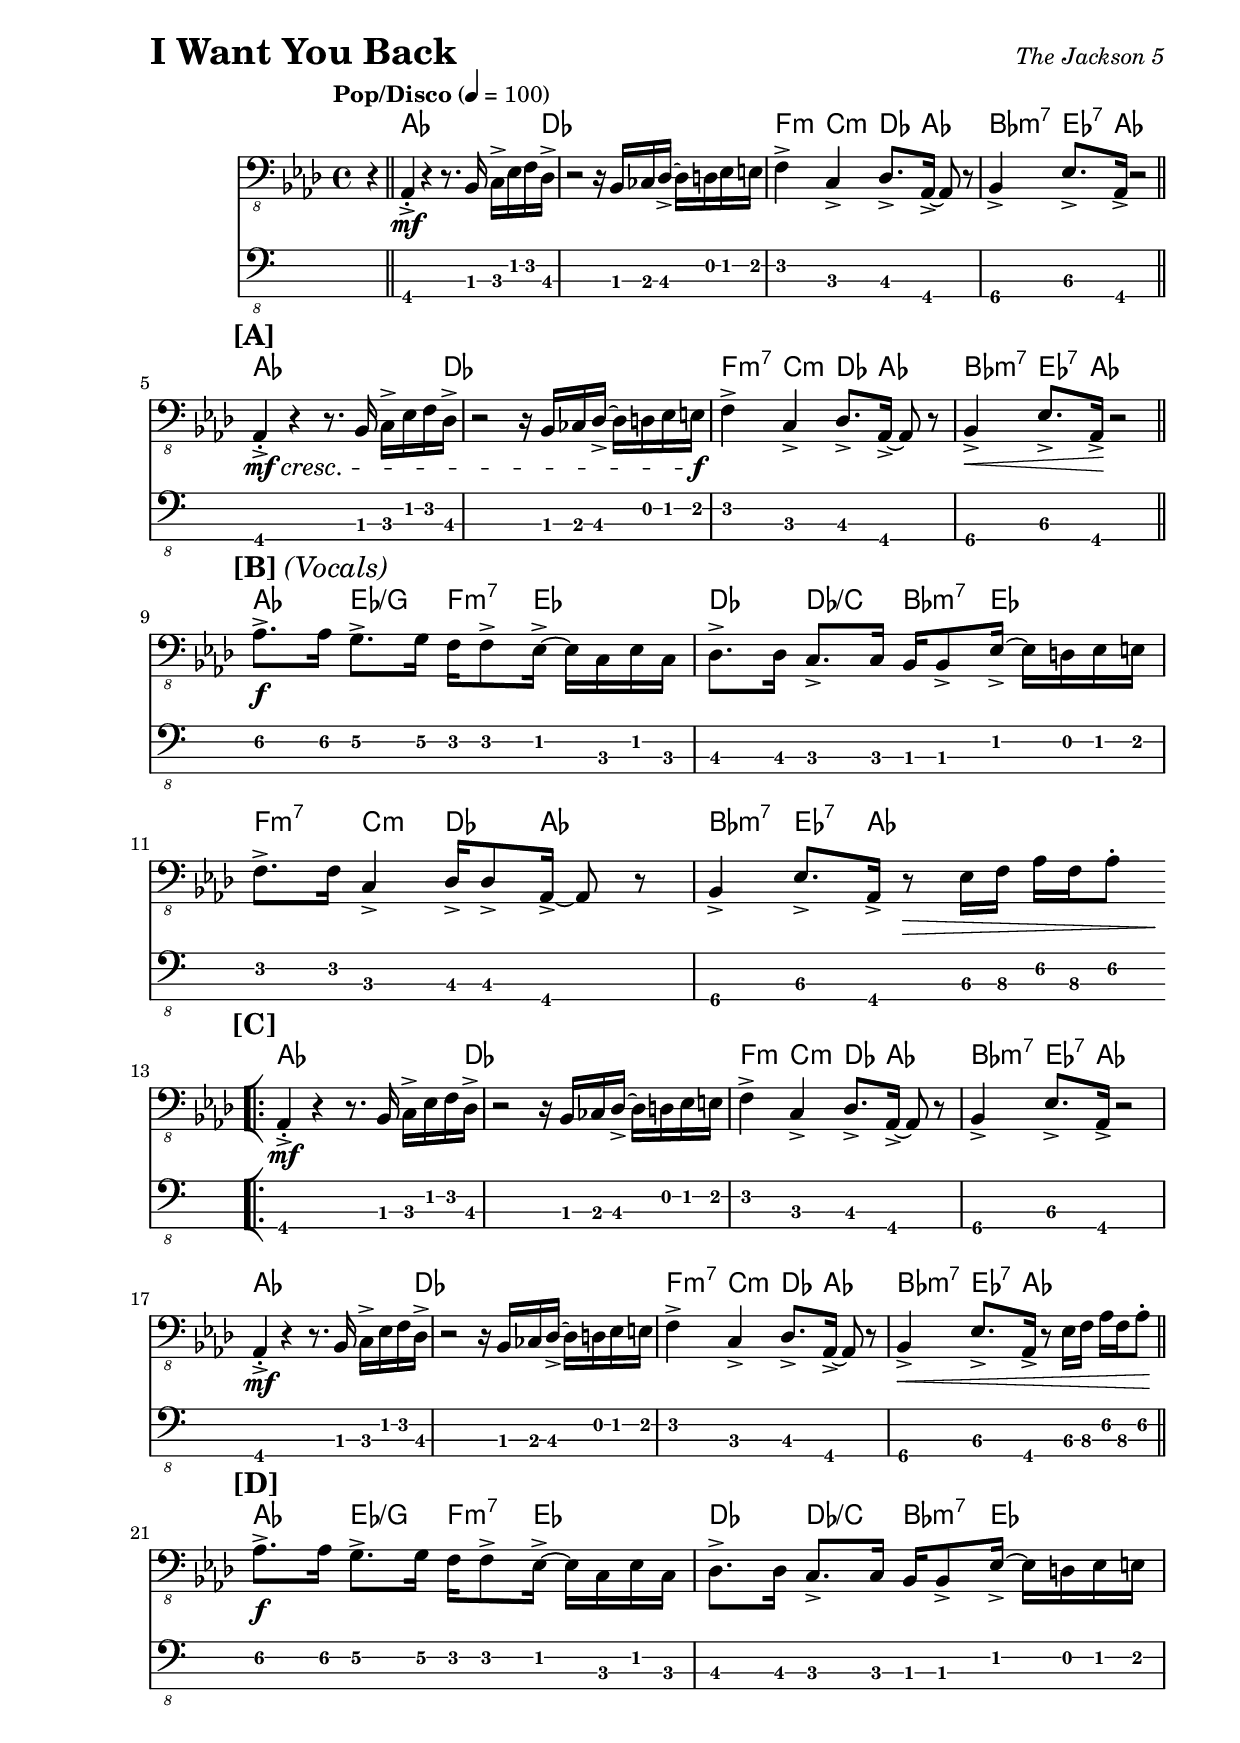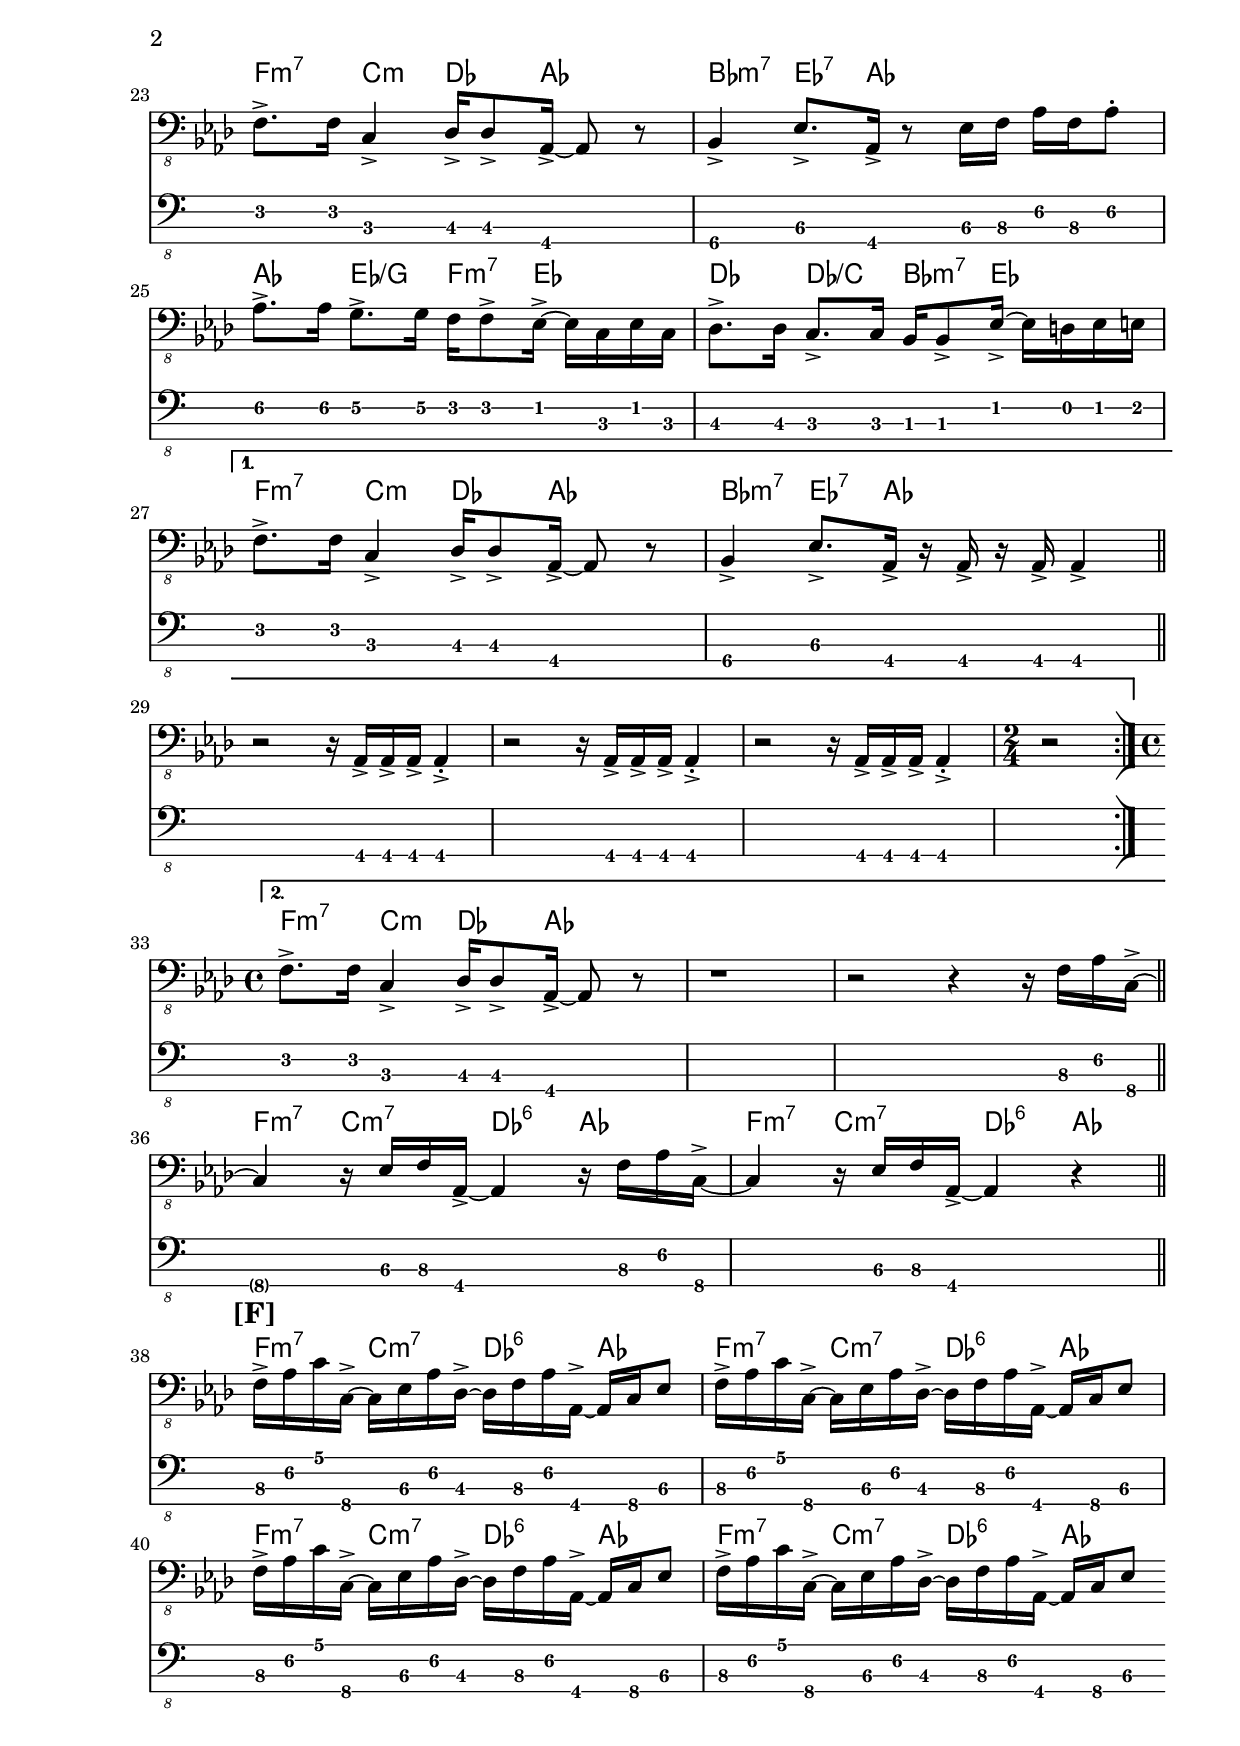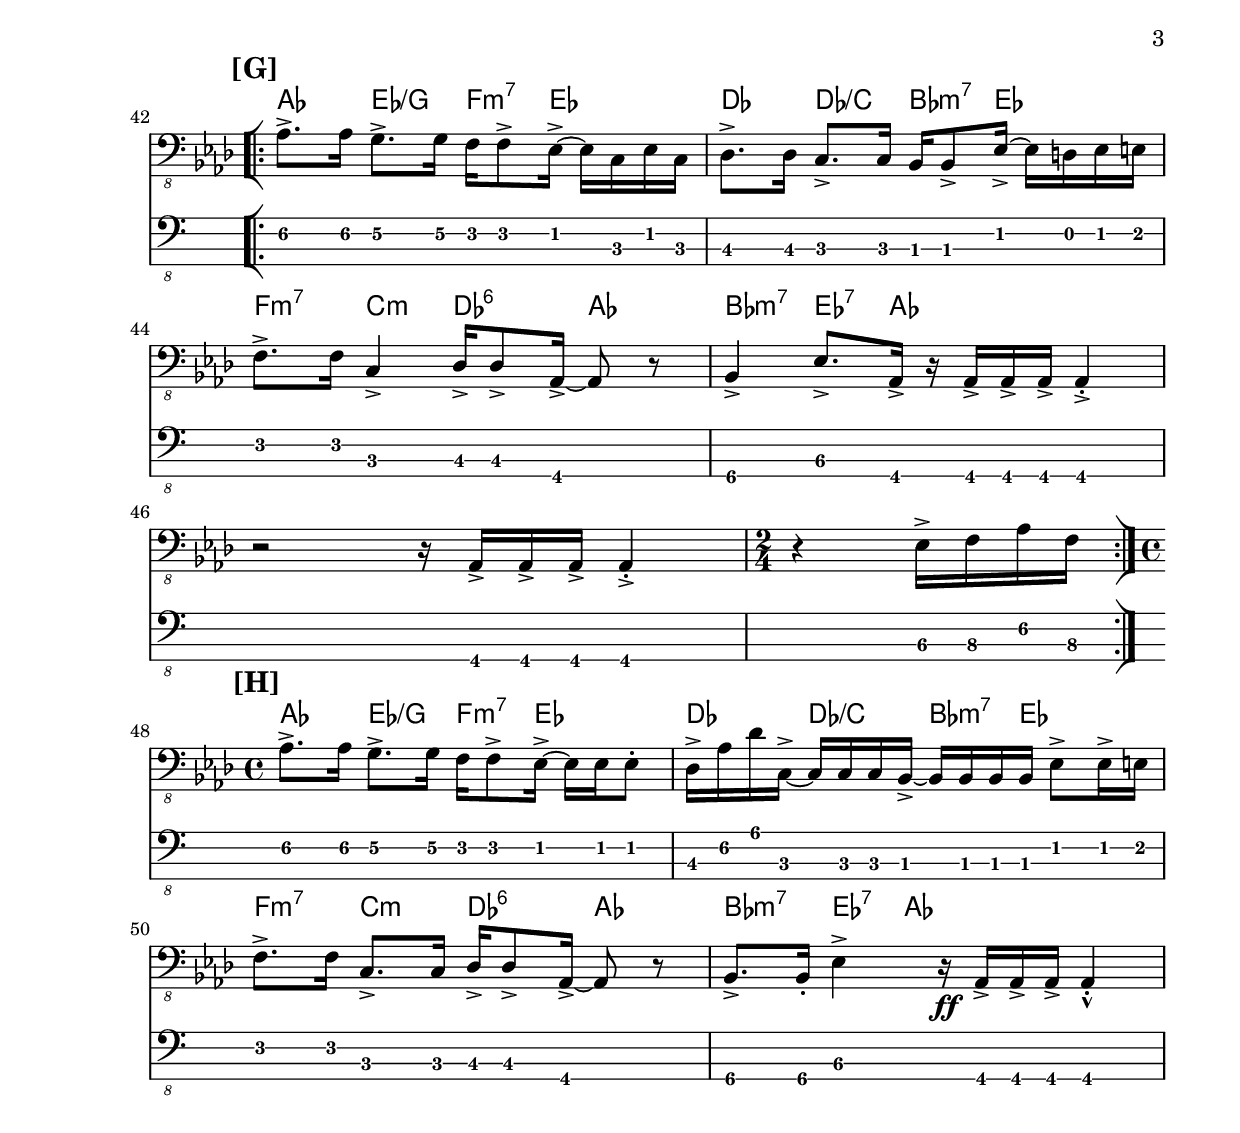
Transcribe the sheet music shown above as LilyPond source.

% LilyBin

\version "2.18.0"
\include "english.ly"

\header {
  piece = \markup { \fontsize #4 \bold "I Want You Back" }
  opus = \markup { \italic "The Jackson 5" }
}

\paper { 
  left-margin = 1.0 \in
  right-margin = 0.5 \in
}

mBreak = { \break }

global = {
  \time 4/4
  \tempo "Pop/Disco" 4 = 100
}

my_notes = \relative c {
  \clef "bass_8"
  \key af \major

  \partial 4 r4 \bar "||" |

  af,4-.-> \mf r4 r8. bf16 c16-> ef16 f16 df16-> |
  r2 r16 bf16 cf16 df16-> ~df16 d16 ef16 e16 |
  f4-> c4-> df8.-> af16-> ~af8 r8 |
  bf4->\4 ef8.->\3 af,16-> r2 \bar "||"
  
  %% 5
  \mBreak
  \mark \markup { \bold { [A] } }
  af4-.-> \mf \cresc r4 r8. bf16 c16-> ef16 f16 df16-> |
  r2 r16 bf16 cf16 df16-> ~df16 d16 ef16 e16 \f |
  f4-> c4-> df8.-> af16-> ~af8 r8 |
  bf4->\4 \< ef8.->\3 af,16-> \! r2 \bar "||"

  %% 9
  \mBreak
  \mark \markup { \bold { [B] } \italic { (Vocals) } }
  af'8.->\2 \f af16\2 g8.->\2 g16\2 f16\2 f8-> ef16-> ~ ef16 c16 ef16 c16 |
  df8.-> df16 c8.-> c16 bf16 bf8-> ef16-> ~ef16 d16 ef16 e16 |
  
  %% 11
  \mBreak
  f8.-> f16 c4-> df16-> df8-> af16-> ~af8 r8 |
  bf4->\4 ef8.->\3 af,16-> r8 \> ef'16\3 f16\3 af16\2 f16\3 af8-.\2 
  \bar "||"  % doesn't work
  
  \repeat volta 2 {
    %% 13
    \mBreak
    \mark \markup { \bold { [C] } }
    \bar "[|:"
    af,4-.->  \mf r4 r8. bf16 c16-> ef16 f16 df16-> |
    r2 r16 bf16 cf16 df16-> ~df16 d16 ef16 e16 |
    f4-> c4-> df8.-> af16-> ~af8 r8 |
    bf4->\4 ef8.->\3 af,16->\4 r2
    
    %% 17
    \mBreak
    af4-.->  \mf r4 r8. bf16 c16-> ef16 f16 df16-> |
    r2 r16 bf16 cf16 df16-> ~df16 d16 ef16 e16 |
    f4-> c4-> df8.-> af16-> ~af8 r8 |
    bf4->\4 \< ef8.->\3 af,16->\4 r8 ef'16\3 f16\3 af16\2 f16\3 af8-.\2 \! \bar "||"
    
    %% 21
    \mBreak
    \mark \markup { \bold { [D] } }
    af8.->\2 \f af16\2 g8.->\2 g16\2 f16\2 f8-> ef16-> ~ ef16 c16 ef16 c16 |
    df8.-> df16 c8.-> c16 bf16 bf8-> ef16-> ~ef16 d16 ef16 e16 |
    
    %% 23
    \mBreak
    f8.-> f16 c4-> df16-> df8-> af16-> ~af8 r8 |
    bf4->\4 ef8.->\3 af,16->\4 r8 ef'16\3 f16\3 af16\2 f16\3 af8-.\2 |
    
    %% 25
    \mBreak
    af8.->\2 af16\2 g8.->\2 g16\2 f16\2 f8-> ef16-> ~ ef16 c16 ef16 c16 |
    df8.-> df16 c8.-> c16 bf16 bf8-> ef16-> ~ef16 d16 ef16 e16 |
    
  } \alternative {
    { 
      %% 27
      \mBreak
      f8.-> f16 c4-> df16-> df8-> af16-> ~af8 r8 |
      bf4->\4 ef8.->\3 af,16-> r16 af16-> r16 af16-> af4-> \bar "||"
      
      %% 29
      \mBreak
      r2 r16 af16-> af16-> af16-> af4-.-> |
      r2 r16 af16-> af16-> af16-> af4-.-> |
      r2 r16 af16-> af16-> af16-> af4-.-> |
      \time 2/4 r2
      \bar ":|]" 
    }
    {
      %% 33
      \mBreak
      \time 4/4
      f'8.-> f16 c4-> df16-> df8-> af16-> ~af8 r8 |
      r1 |
      r2 r4 r16 f'16\3 af16\2 c,16->~\4 \bar "||"
    }
  }

  %% 36
  \mBreak
  c4\4 r16 ef16\3 f16\3 af,16-> ~af4 r16 f'16\3 af16\2 c,16->~\4 |
  c4 r16 ef16\3 f16\3 af,16-> ~af4 r4 \bar "||"
  
  %% 38
  \mBreak
  \mark \markup { \bold { [F] } }
  f'16->\3 af16\2 c16 c,16->\4 ~c16 ef16\3 af16\2 df,16-> ~df16 f16\3 af16\2 af,16->\4
    ~af16 c16\4 ef8\3 |
  f16->\3 af16\2 c16\1 c,16->\4 ~c16 ef16\3 af16\2 df,16->\3 ~df16 f16\3 af16\2 af,16-> 
    ~af16 c16\4 ef8\3 |
  
  %% 40
  \mBreak
  f16->\3 af16\2 c16 c,16->\4 ~c16 ef16\3 af16\2 df,16-> ~df16 f16\3 af16\2 af,16->\4 
    ~af16 c16\4 ef8\3 |
  f16->\3 af16\2 c16\1 c,16->\4 ~c16 ef16\3 af16\2 df,16->\3 ~df16 f16\3 af16\2 af,16-> 
    ~af16 c16\4 ef8\3 \bar "||"
  
  \repeat volta 2 {
    %% 42
    \mBreak
    \bar "[|:"
    \mark \markup { \bold { [G] } }
    \set TabStaff.minimumFret = 1
    af8.->\2 af16\2 g8.->\2 g16\2 f16 f8-> ef16-> ~ ef16 c16 ef16 c16 |
    df8.-> df16 c8.-> c16 bf16 bf8-> ef16-> ~ef16 d16 ef16 e16 |
    
    %% 44
    \mBreak
    f8.-> f16 c4-> df16-> df8-> af16-> ~af8 r8 |
    bf4->\4 ef8.->\3 af,16-> r16 af16-> af16-> af16-> af4-.-> |
    
    %% 46
    \mBreak
    r2 r16 af16-> af16-> af16-> af4-.-> |
    \time 2/4 r4 ef'16->\3 f16\3 af16\2 f16\3
    \bar ":|]"
  }
  
  %% 48
  \mBreak
  \time 4/4
  \mark \markup { \bold { [H] } }
  af8.->\2 af16\2 g8.->\2 g16\2 f16\2 f8-> ef16-> ~ ef16 ef16 ef8-. |
  df16-> af'16\2 df16 c,16-> ~ c16 c16 c16 bf16-> ~bf16 bf16 bf16 bf16
    ef8-> ef16-> e16 | 
  
  %% 50
  \mBreak
  f8.-> f16 c8.-> c16 df16-> df8-> af16-> ~af8 r8 |
  bf8.->\4 bf16-.\4 ef4->\3 r16 \ff af,16-> af16-> af16-> af4-.-^ |
  %% \bar "|]" 
  
}

my_chords = \chordmode {
  \set majorSevenSymbol = \markup { maj7 }

  \partial 4 s4 |

  af16*15 df16 | s1 |
  f4:m c4:m df8. af16*3 s8 | bf4:m7 ef8.:7 af16 s2 |
  
  %% 5
  af16*15 df16 | s1 |
  f4:m7 c4:m df8. af16*3 s8 | bf4:m7 ef8.:7 af16 s2 |
  
  %% 9
  af4 ef4/g f8.:m7 ef16*5 | df4 df4/c bf8.:m7 ef16*5 |
  
  %% 11
  f4:m7 c4:m df8. af16*3 s8 | bf4:m7 ef8.:7 af16 s2 |

  \repeat volta 2 {
    %% 13
    af16*15 df16 | s1 |
    f4:m c4:m df8. af16*3 s8 | bf4:m7 ef8.:7 af16 s2 |
  
    %% 17
    af16*15 df16 | s1 |
    f4:m7 c4:m df8. af16*3 s8 | bf4:m7 ef8.:7 af16 s2 |
  
    %% 21
    af4 ef4/g f8.:m7 ef16*5 | df4 df4/c bf8.:m7 ef16*5 |
    
    %% 23
    f4:m7 c4:m df8. af16*3 s8 | bf4:m7 ef8.:7 af16 s2 |
  
    %% 25
    af4 ef4/g f8.:m7 ef16*5 | df4 df4/c bf8.:m7 ef16*5 |
  } \alternative {
    {
      %% 27
      f4:m7 c4:m df8. af16*3 s8 | bf4:m7 ef8.:7 af16 s2 |
      s1 | s1 | s1 |
      \time 2/4 s2 |
    }
    {
      %% 33
      \time 4/4
      f4:m7 c4:m df8. af16*3 s8 | s1 | s1 |
    }
  }
  
  %% 36
  f4:m7 c:m7 df:6 af | f:m7 c:m7 df:6 af |
  
  %% 38
  f4:m7 c:m7 df:6 af | f:m7 c:m7 df:6 af |
  
  %% 40
  f4:m7 c:m7 df:6 af | f:m7 c:m7 df:6 af |
  
  %% 42
  \repeat volta 2 {
    af4 ef4/g f8.:m7 ef16*5 | df4 df4/c bf8.:m7 ef16*5 |
    
    %% 44
    f4:m7 c:m df:6 af | bf:m7 ef8.:7 af16 s2 | 
    
    %% 46
    s1 |
    \time 2/4 s2 |
  }
  
  %% 48
  \time 4/4
  af4 ef4/g f8.:m7 ef16*5 | df4 df4/c bf8.:m7 ef16*5 |
  f4:m7 c:m df:6 af | bf:m7 ef8.:7 af16 s2 |
}

ticktock = \drummode {
  \partial 4 r4 |

  \repeat unfold 12 {
    hiwoodblock 4 lowoodblock lowoodblock lowoodblock
  }
  
  \repeat volta 2 {
    %% 13-26
    \repeat unfold 14 {
      hiwoodblock 4 lowoodblock lowoodblock lowoodblock
    }
  } \alternative {
    { 
      %% 27-31
      \repeat unfold 5 {
	hiwoodblock 4 lowoodblock lowoodblock lowoodblock
      }
      %% 32
      \time 2/4
      hiwoodblock 4 lowoodblock
    }
    {
      %% 33
      \time 4/4
      \repeat unfold 3 {
	hiwoodblock 4 lowoodblock lowoodblock lowoodblock
      }
    }
  }
  
  %% 36-41
  \repeat unfold 6 {
    hiwoodblock 4 lowoodblock lowoodblock lowoodblock
  }
  
  \repeat volta 2 {
    %% 42-46
    \repeat unfold 5 {
      hiwoodblock 4 lowoodblock lowoodblock lowoodblock
    }
    %% 47
    \time 2/4 hiwoodblock 4 lowoodblock
  }
  
  %% 48-51
  \time 4/4
  \repeat unfold 4 {
    hiwoodblock 4 lowoodblock lowoodblock lowoodblock
  }
}

my_music = <<
  \new ChordNames {
    \set ChordNames.midiInstrument = "percussive organ"
    \set ChordNames.midiMaximumVolume = #0.2
    \set chordChanges = ##t
    \global
    \my_chords
  }
  \new Staff {
    \set Staff.midiInstrument = #"electric bass (finger)"
    \set staff.midiMinimumVolume = #0.7
    \set Staff.midiMaximumVolume = #0.95
    \global
    \my_notes
  }
  \tag #'scoreOnly
  \new TabStaff
    \with { stringTunings = #bass-tuning } 
  { 
    %%\set TabStaff.minimumFret = #3f
    %%\set TabStaff.restrainOpenStrings = ##t
    \global
    \my_notes
  }
  \tag #'midiOnly
  \new DrumStaff = TickTock <<
    \new DrumVoice = "ticktock" {
      \set DrumStaff.instrumentName = "TickTock"
      \set DrumStaff.midiMaximumVolume = #0.7
      \global
      \ticktock
    }
  >>
>>
  
\score {
  \removeWithTag #'midiOnly \my_music
  \layout {
    \context {
      \Score \override StringNumber #'stencil = ##f 
    }
  }
}
\score {
  \removeWithTag #'scoreOnly \unfoldRepeats \my_music
  \midi {}
}
